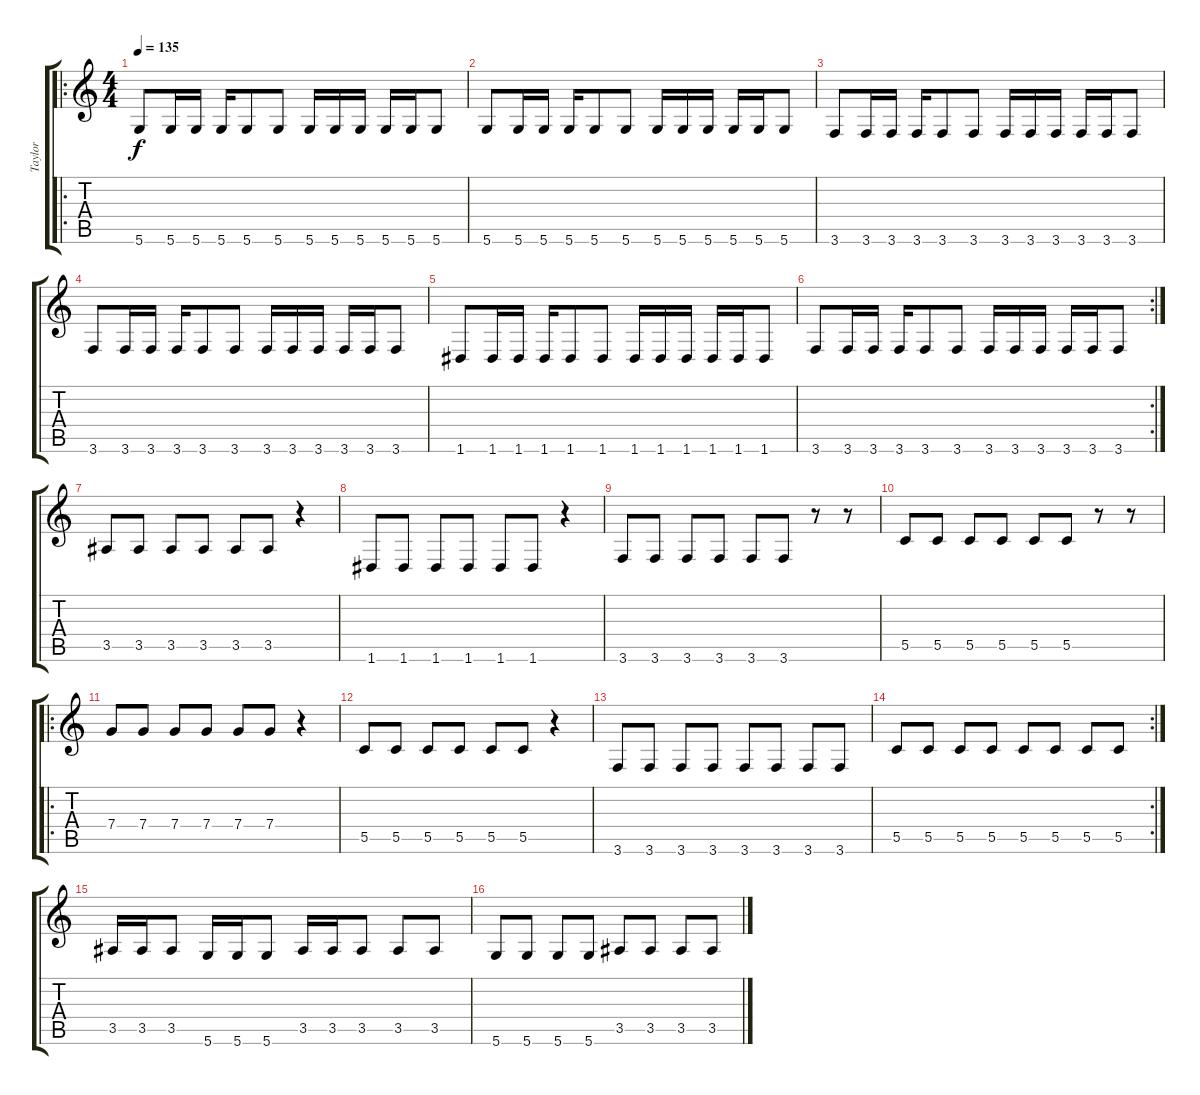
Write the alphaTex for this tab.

\track ("Taylor" "Taylor") {instrument synthbass1}
\staff {score tabs}
\tuning (D4 A3 F3 C3 G2 D2) {hide}
\ro
\ts (4 4)
\tempo 135
\clef g2
\ks c
5.6.8{dy f} 5.6.16 5.6.16 5.6.16 5.6.8 5.6.8 5.6.16 5.6.16 5.6.16 5.6.16 5.6.16 5.6.8 |
5.6.8 5.6.16 5.6.16 5.6.16 5.6.8 5.6.8 5.6.16 5.6.16 5.6.16 5.6.16 5.6.16 5.6.8 |
3.6.8 3.6.16 3.6.16 3.6.16 3.6.8 3.6.8 3.6.16 3.6.16 3.6.16 3.6.16 3.6.16 3.6.8 |
3.6.8 3.6.16 3.6.16 3.6.16 3.6.8 3.6.8 3.6.16 3.6.16 3.6.16 3.6.16 3.6.16 3.6.8 |
1.6.8 1.6.16 1.6.16 1.6.16 1.6.8 1.6.8 1.6.16 1.6.16 1.6.16 1.6.16 1.6.16 1.6.8 |
\rc 2
3.6.8 3.6.16 3.6.16 3.6.16 3.6.8 3.6.8 3.6.16 3.6.16 3.6.16 3.6.16 3.6.16 3.6.8 |
3.5.8 3.5.8 3.5.8 3.5.8 3.5.8 3.5.8 r.4 |
1.6.8 1.6.8 1.6.8 1.6.8 1.6.8 1.6.8 r.4 |
3.6.8 3.6.8 3.6.8 3.6.8 3.6.8 3.6.8 r.8 r.8 |
5.5.8 5.5.8 5.5.8 5.5.8 5.5.8 5.5.8 r.8 r.8 |
\ro
7.4.8 7.4.8 7.4.8 7.4.8 7.4.8 7.4.8 r.4 |
5.5.8 5.5.8 5.5.8 5.5.8 5.5.8 5.5.8 r.4 |
3.6.8 3.6.8 3.6.8 3.6.8 3.6.8 3.6.8 3.6.8 3.6.8 |
\rc 2
5.5.8 5.5.8 5.5.8 5.5.8 5.5.8 5.5.8 5.5.8 5.5.8 |
3.5.16 3.5.16 3.5.8 5.6.16 5.6.16 5.6.8 3.5.16 3.5.16 3.5.8 3.5.8 3.5.8 |
5.6.8 5.6.8 5.6.8 5.6.8 3.5.8 3.5.8 3.5.8 3.5.8
